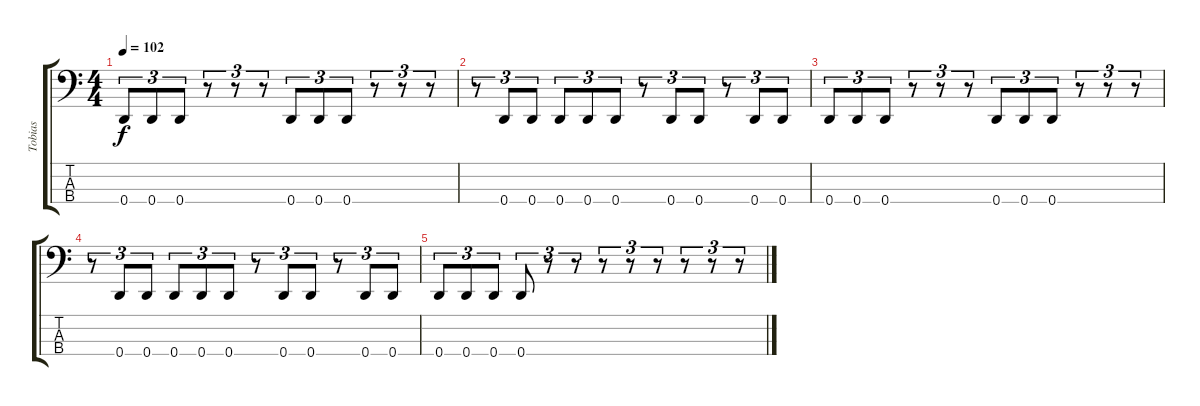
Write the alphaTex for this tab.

\track ("Tobias" "Tobias") {instrument electricbasspick}
\staff {score tabs}
\tuning (G2 D2 A1 D1) {hide}
\ts (4 4)
\tempo 102
\clef f4
\ks c
0.4.8{tu (3 2) dy f} 0.4.8{tu (3 2)} 0.4.8{tu (3 2)} r.8{tu (3 2)} r.8{tu (3 2)} r.8{tu (3 2)} 0.4.8{tu (3 2)} 0.4.8{tu (3 2)} 0.4.8{tu (3 2)} r.8{tu (3 2)} r.8{tu (3 2)} r.8{tu (3 2)} |
r.8{tu (3 2)} 0.4.8{tu (3 2)} 0.4.8{tu (3 2)} 0.4.8{tu (3 2)} 0.4.8{tu (3 2)} 0.4.8{tu (3 2)} r.8{tu (3 2)} 0.4.8{tu (3 2)} 0.4.8{tu (3 2)} r.8{tu (3 2)} 0.4.8{tu (3 2)} 0.4.8{tu (3 2)} |
0.4.8{tu (3 2)} 0.4.8{tu (3 2)} 0.4.8{tu (3 2)} r.8{tu (3 2)} r.8{tu (3 2)} r.8{tu (3 2)} 0.4.8{tu (3 2)} 0.4.8{tu (3 2)} 0.4.8{tu (3 2)} r.8{tu (3 2)} r.8{tu (3 2)} r.8{tu (3 2)} |
r.8{tu (3 2)} 0.4.8{tu (3 2)} 0.4.8{tu (3 2)} 0.4.8{tu (3 2)} 0.4.8{tu (3 2)} 0.4.8{tu (3 2)} r.8{tu (3 2)} 0.4.8{tu (3 2)} 0.4.8{tu (3 2)} r.8{tu (3 2)} 0.4.8{tu (3 2)} 0.4.8{tu (3 2)} |
0.4.8{tu (3 2)} 0.4.8{tu (3 2)} 0.4.8{tu (3 2)} 0.4.8{tu (3 2)} r.8{tu (3 2)} r.8{tu (3 2)} r.8{tu (3 2)} r.8{tu (3 2)} r.8{tu (3 2)} r.8{tu (3 2)} r.8{tu (3 2)} r.8{tu (3 2)}
